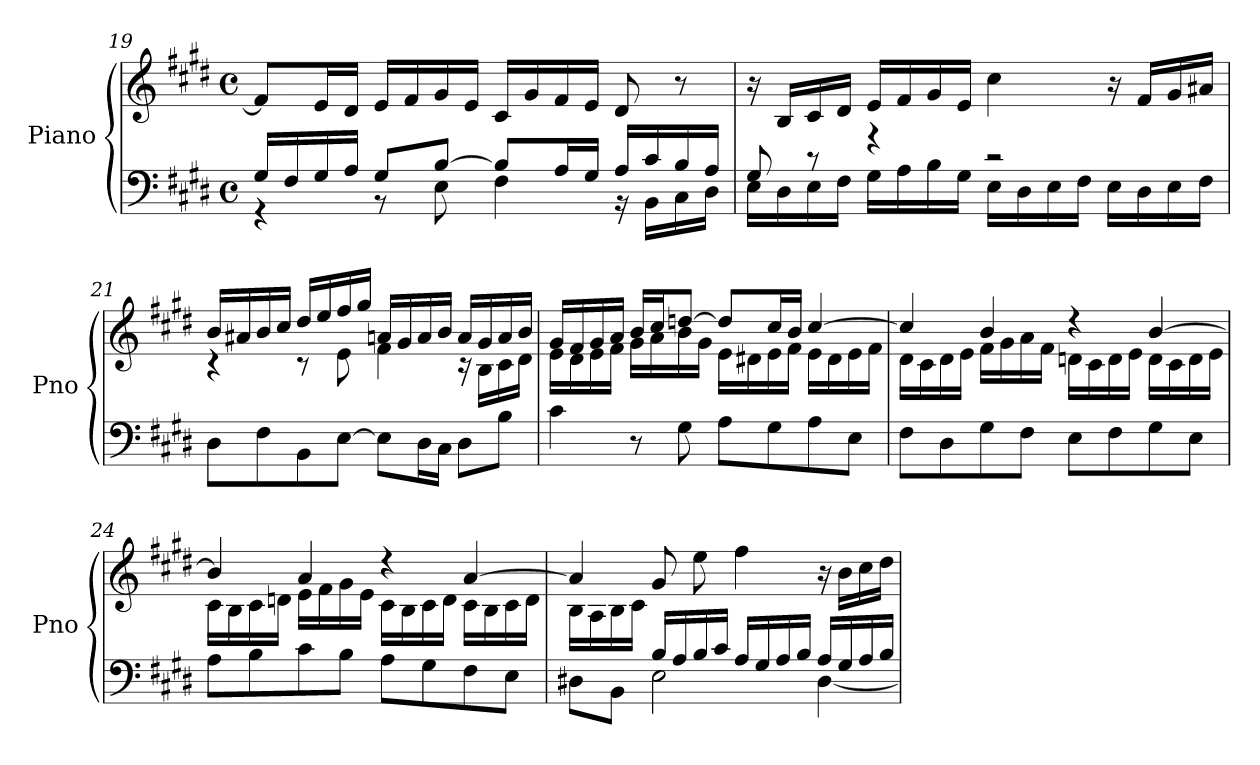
**kern	**kern
*part1	*part1
*staff2	*staff1
*I"Piano	*
*I'Pno	*
*clefF4	*clefG2
*k[f#c#g#d#]	*k[f#c#g#d#]
*M4/4	*M4/4
*met(c)	*met(c)
=19	=19
*^	*
16G#/LL	4r	8f#/L]
16F#/	.	.
16G#/	.	16e/L
16A/JJ	.	16d#/JJ
8G#/L	8r	16e/LL
.	.	16f#/
[8B/J	8E\	16g#/
.	.	16e/JJ
8B/L]	4F#\	16c#/LL
.	.	16g#/
16A/L	.	16f#/
16G#/JJ	.	16e/JJ
16A/LL	16r	8d#/
16c#/	16BB\LL	.
16B/	16C#\	8r
16A/JJ	16D#\JJ	.
=20	=20	=20
8G#/	16E\LL	16r
.	16D#\	16B/LL
8r	16E\	16c#/
.	16F#\JJ	16d#/JJ
4r	16G#\LL	16e/LL
.	16A\	16f#/
.	16B\	16g#/
.	16G#\JJ	16e/JJ
2r	16E\LL	4cc#\
.	16D#\	.
.	16E\	.
.	16F#\JJ	.
.	16E\LL	16r
.	16D#\	16f#/LL
.	16E\	16g#/
.	16F#\JJ	16a#X/JJ
*v	*v	*
=21	=21
*	*^
8D#\L	16b/LL	4r
.	16a#X/	.
8F#\	16b/	.
.	16cc#/JJ	.
8BB\	16dd#/LL	8r
.	16ee/	.
[8E\J	16ff#/	8e\
.	16gg#/JJ	.
8E\L]	16an/LL	4f#\
.	16g#/	.
16D#\L	16a/	.
16C#\JJ	16b/JJ	.
8D#\L	16a/LL	16r
.	16g#/	16B\LL
8B\J	16a/	16c#\
.	16b/JJ	16d#\JJ
=22	=22	=22
4c#\	16g#/LL	16e\LL
.	16f#/	16d#\
.	16g#/	16e\
.	16a/JJ	16f#\JJ
8r	16b/LL	16g#\LL
.	16cc#/J	16a\
8G#\	[8ddn/J	16b\
.	.	16g#\JJ
8A\L	8dd/L]	16e\LL
.	.	16d#X\
8G#\	16cc#/L	16e\
.	16b/JJ	16f#\JJ
8A\	[4cc#/	16e\LL
.	.	16d#\
8E\J	.	16e\
.	.	16f#\JJ
=23	=23	=23
8F#\L	4cc#/]	16d#\LL
.	.	16c#\
8D#\	.	16d#\
.	.	16e\JJ
8G#\	4b/	16f#\LL
.	.	16g#\
8F#\J	.	16a\
.	.	16f#\JJ
8E\L	4r	16dn\LL
.	.	16c#\
8F#\	.	16d\
.	.	16e\JJ
8G#\	[4b/	16d\LL
.	.	16c#\
8E\J	.	16d\
.	.	16e\JJ
=24	=24	=24
8A\L	4b/]	16c#\LL
.	.	16B\
8B\	.	16c#\
.	.	16dn\JJ
8c#\	4a/	16e\LL
.	.	16f#\
8B\J	.	16g#\
.	.	16e\JJ
8A\L	4r	16c#\LL
.	.	16B\
8G#\	.	16c#\
.	.	16d\JJ
8F#\	[4a/	16c#\LL
.	.	16B\
8E\J	.	16c#\
.	.	16d\JJ
=25	=25	=25
*^	*	*
4ryy	8D#X\L	4a/]	16B\LL
.	.	.	16A\
.	8BB\J	.	16B\
.	.	.	16c#\JJ
16B/LL	2E\	8g#/	2.ryy
16A/	.	.	.
16B/	.	8ee\	.
16c#/JJ	.	.	.
16A/LL	.	4ff#\	.
16G#/	.	.	.
16A/	.	.	.
16B/JJ	.	.	.
16A/LL	[4D#\	16r	.
16G#/	.	16b\LL	.
16A/	.	16cc#\	.
16B/JJ	.	16dd#\JJ	.
*v	*v	*	*
*	*v	*v
=	=
*-	*-
